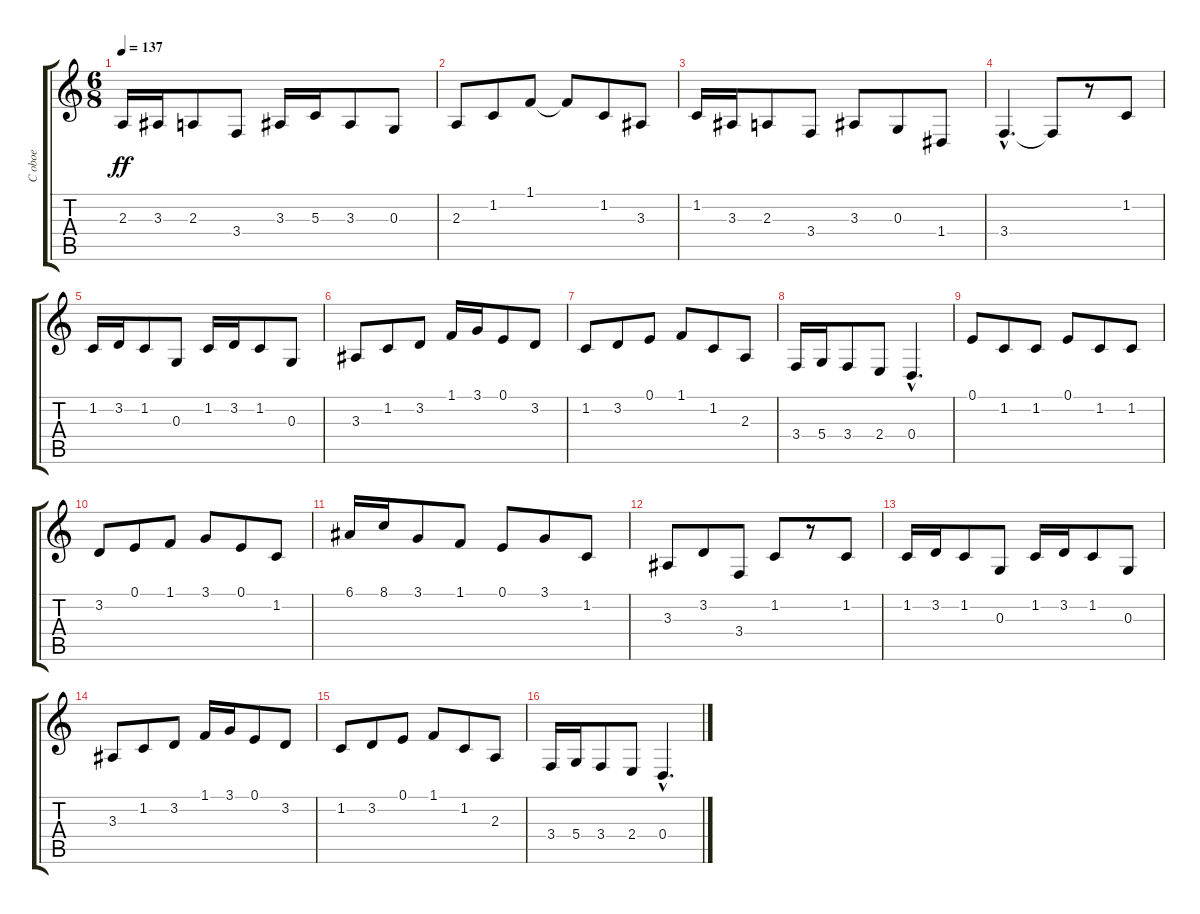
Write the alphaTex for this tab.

\track ("C oboe" "C oboe") {instrument oboe}
\staff {score tabs}
\tuning (E4 B3 G3 D3 A2 E2) {hide}
\ts (6 8)
\tempo 137
\clef g2
\ks c
2.3.16{dy ff} 3.3.16 2.3.8 3.4.8 3.3.16 5.3.16 3.3.8 0.3.8 |
2.3.8 1.2.8 1.1.8 1.1{t}.8 1.2.8 3.3.8 |
1.2.16 3.3.16 2.3.8 3.4.8 3.3.8 0.3.8 1.4.8 |
3.4{hac}.4{d} 3.4{t}.8 r.8 1.2.8 |
1.2.16 3.2.16 1.2.8 0.3.8 1.2.16 3.2.16 1.2.8 0.3.8 |
3.3.8 1.2.8 3.2.8 1.1.16 3.1.16 0.1.8 3.2.8 |
1.2.8 3.2.8 0.1.8 1.1.8 1.2.8 2.3.8 |
3.4.16 5.4.16 3.4.8 2.4.8 0.4{hac}.4{d} |
0.1.8 1.2.8 1.2.8 0.1.8 1.2.8 1.2.8 |
3.2.8 0.1.8 1.1.8 3.1.8 0.1.8 1.2.8 |
6.1.16 8.1.16 3.1.8 1.1.8 0.1.8 3.1.8 1.2.8 |
3.3.8 3.2.8 3.4.8 1.2.8 r.8 1.2.8 |
1.2.16 3.2.16 1.2.8 0.3.8 1.2.16 3.2.16 1.2.8 0.3.8 |
3.3.8 1.2.8 3.2.8 1.1.16 3.1.16 0.1.8 3.2.8 |
1.2.8 3.2.8 0.1.8 1.1.8 1.2.8 2.3.8 |
3.4.16 5.4.16 3.4.8 2.4.8 0.4{hac}.4{d}
